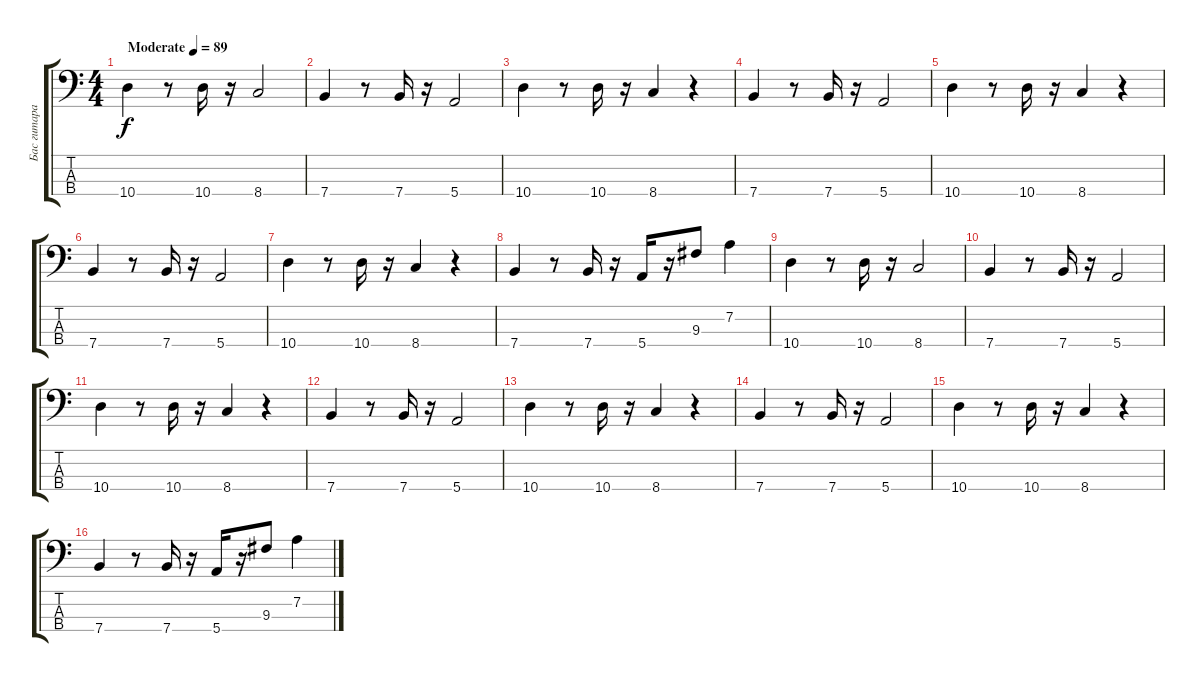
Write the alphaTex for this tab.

\track ("Бас гитара" "Бас гитара") {instrument electricbassfinger}
\staff {score tabs}
\tuning (G2 D2 A1 E1) {hide}
\ts (4 4)
\tempo (89 "Moderate")
\clef f4
\ks c
10.4.4{dy f instrument electricbassfinger} r.8 10.4.16 r.16 8.4.2 |
7.4.4 r.8 7.4.16 r.16 5.4.2 |
10.4.4 r.8 10.4.16 r.16 8.4.4 r.4 |
7.4.4 r.8 7.4.16 r.16 5.4.2 |
10.4.4 r.8 10.4.16 r.16 8.4.4 r.4 |
7.4.4 r.8 7.4.16 r.16 5.4.2 |
10.4.4 r.8 10.4.16 r.16 8.4.4 r.4 |
7.4.4 r.8 7.4.16 r.16 5.4.16 r.16 9.3.8 7.2.4 |
10.4.4 r.8 10.4.16 r.16 8.4.2 |
7.4.4 r.8 7.4.16 r.16 5.4.2 |
10.4.4 r.8 10.4.16 r.16 8.4.4 r.4 |
7.4.4 r.8 7.4.16 r.16 5.4.2 |
10.4.4 r.8 10.4.16 r.16 8.4.4 r.4 |
7.4.4 r.8 7.4.16 r.16 5.4.2 |
10.4.4 r.8 10.4.16 r.16 8.4.4 r.4 |
7.4.4 r.8 7.4.16 r.16 5.4.16 r.16 9.3.8 7.2.4
